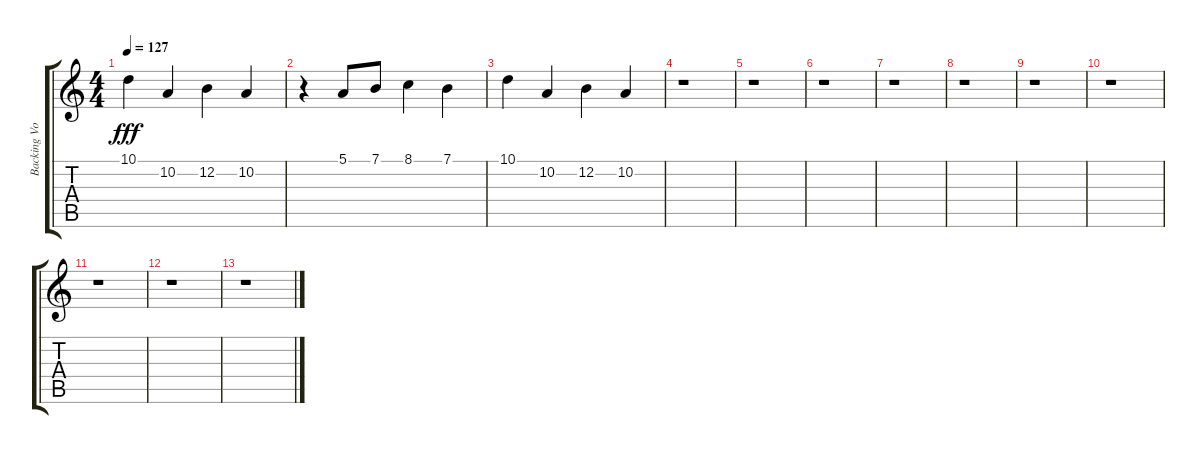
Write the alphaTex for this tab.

\track ("Backing Vocals" "Backing Vo") {instrument tenorsax}
\staff {score tabs}
\tuning (E4 B3 G3 D3 A2 E2) {hide}
\ts (4 4)
\tempo 127
\clef g2
\ks c
10.1.4{dy fff} 10.2.4 12.2.4 10.2.4 |
r.4 5.1.8 7.1.8 8.1.4 7.1.4 |
10.1.4 10.2.4 12.2.4 10.2.4 |
r.1 |
r.1 |
r.1 |
r.1 |
r.1 |
r.1 |
r.1 |
r.1 |
r.1 |
r.1
